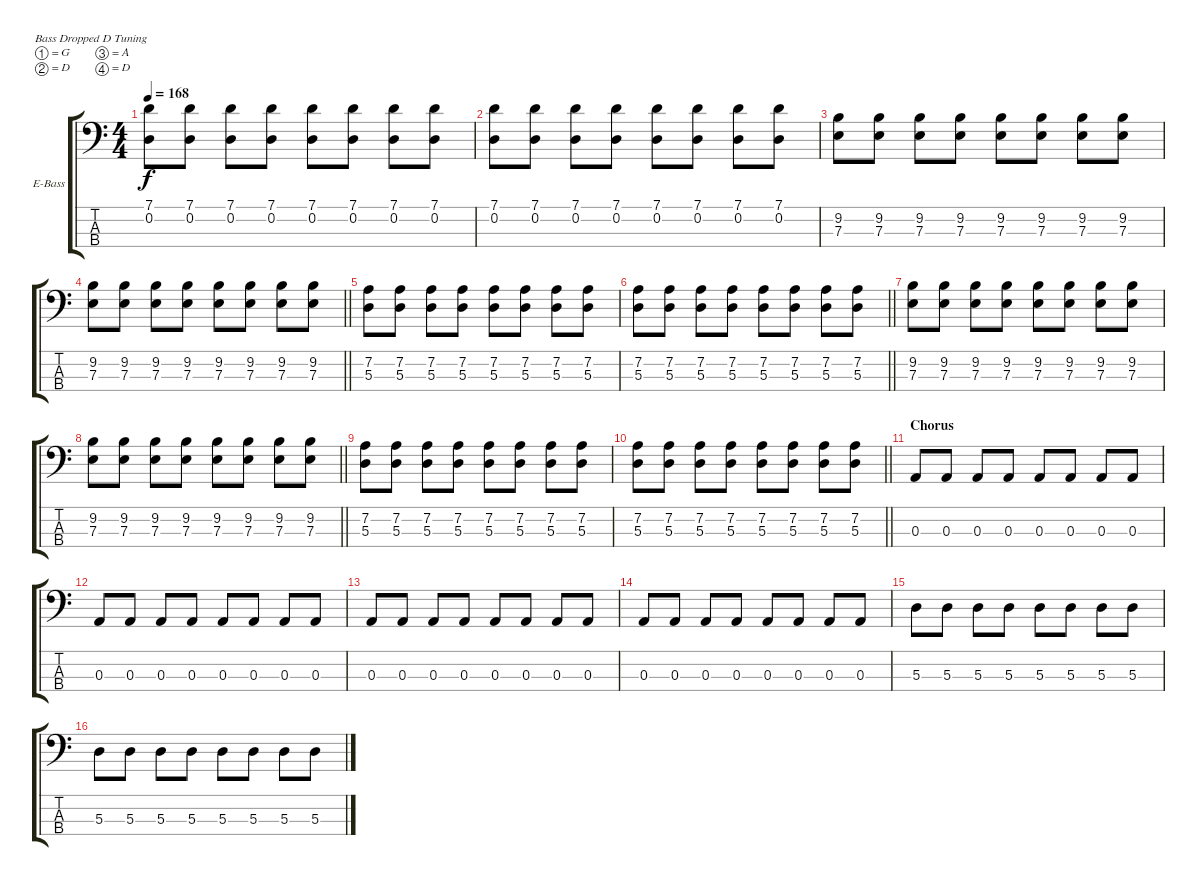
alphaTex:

\bracketExtendMode groupsimilarinstruments
\firstSystemTrackNameOrientation horizontal
\otherSystemsTrackNameOrientation horizontal
\track ("Bass" "E-Bass") {instrument electricbasspick}
\staff {score tabs}
\tuning (G2 D2 A1 D1)
\ts (4 4)
\tempo 168
\clef f4
\ks c
(7.1 0.2).8{dy f} (7.1 0.2).8 (7.1 0.2).8 (7.1 0.2).8 (7.1 0.2).8 (7.1 0.2).8 (7.1 0.2).8 (7.1 0.2).8 |
(7.1 0.2).8 (7.1 0.2).8 (7.1 0.2).8 (7.1 0.2).8 (7.1 0.2).8 (7.1 0.2).8 (7.1 0.2).8 (7.1 0.2).8 |
(9.2 7.3).8 (9.2 7.3).8 (9.2 7.3).8 (9.2 7.3).8 (9.2 7.3).8 (9.2 7.3).8 (9.2 7.3).8 (9.2 7.3).8 |
\barLineRight lightlight
(9.2 7.3).8 (9.2 7.3).8 (9.2 7.3).8 (9.2 7.3).8 (9.2 7.3).8 (9.2 7.3).8 (9.2 7.3).8 (9.2 7.3).8 |
(7.2 5.3).8 (7.2 5.3).8 (7.2 5.3).8 (7.2 5.3).8 (7.2 5.3).8 (7.2 5.3).8 (7.2 5.3).8 (7.2 5.3).8 |
\barLineRight lightlight
(7.2 5.3).8 (7.2 5.3).8 (7.2 5.3).8 (7.2 5.3).8 (7.2 5.3).8 (7.2 5.3).8 (7.2 5.3).8 (7.2 5.3).8 |
(9.2 7.3).8 (9.2 7.3).8 (9.2 7.3).8 (9.2 7.3).8 (9.2 7.3).8 (9.2 7.3).8 (9.2 7.3).8 (9.2 7.3).8 |
\barLineRight lightlight
(9.2 7.3).8 (9.2 7.3).8 (9.2 7.3).8 (9.2 7.3).8 (9.2 7.3).8 (9.2 7.3).8 (9.2 7.3).8 (9.2 7.3).8 |
(7.2 5.3).8 (7.2 5.3).8 (7.2 5.3).8 (7.2 5.3).8 (7.2 5.3).8 (7.2 5.3).8 (7.2 5.3).8 (7.2 5.3).8 |
\barLineRight lightlight
(7.2 5.3).8 (7.2 5.3).8 (7.2 5.3).8 (7.2 5.3).8 (7.2 5.3).8 (7.2 5.3).8 (7.2 5.3).8 (7.2 5.3).8 |
\section ("" "Chorus")
0.3.8 0.3.8 0.3.8 0.3.8 0.3.8 0.3.8 0.3.8 0.3.8 |
0.3.8 0.3.8 0.3.8 0.3.8 0.3.8 0.3.8 0.3.8 0.3.8 |
0.3.8 0.3.8 0.3.8 0.3.8 0.3.8 0.3.8 0.3.8 0.3.8 |
0.3.8 0.3.8 0.3.8 0.3.8 0.3.8 0.3.8 0.3.8 0.3.8 |
5.3.8 5.3.8 5.3.8 5.3.8 5.3.8 5.3.8 5.3.8 5.3.8 |
5.3.8 5.3.8 5.3.8 5.3.8 5.3.8 5.3.8 5.3.8 5.3.8
